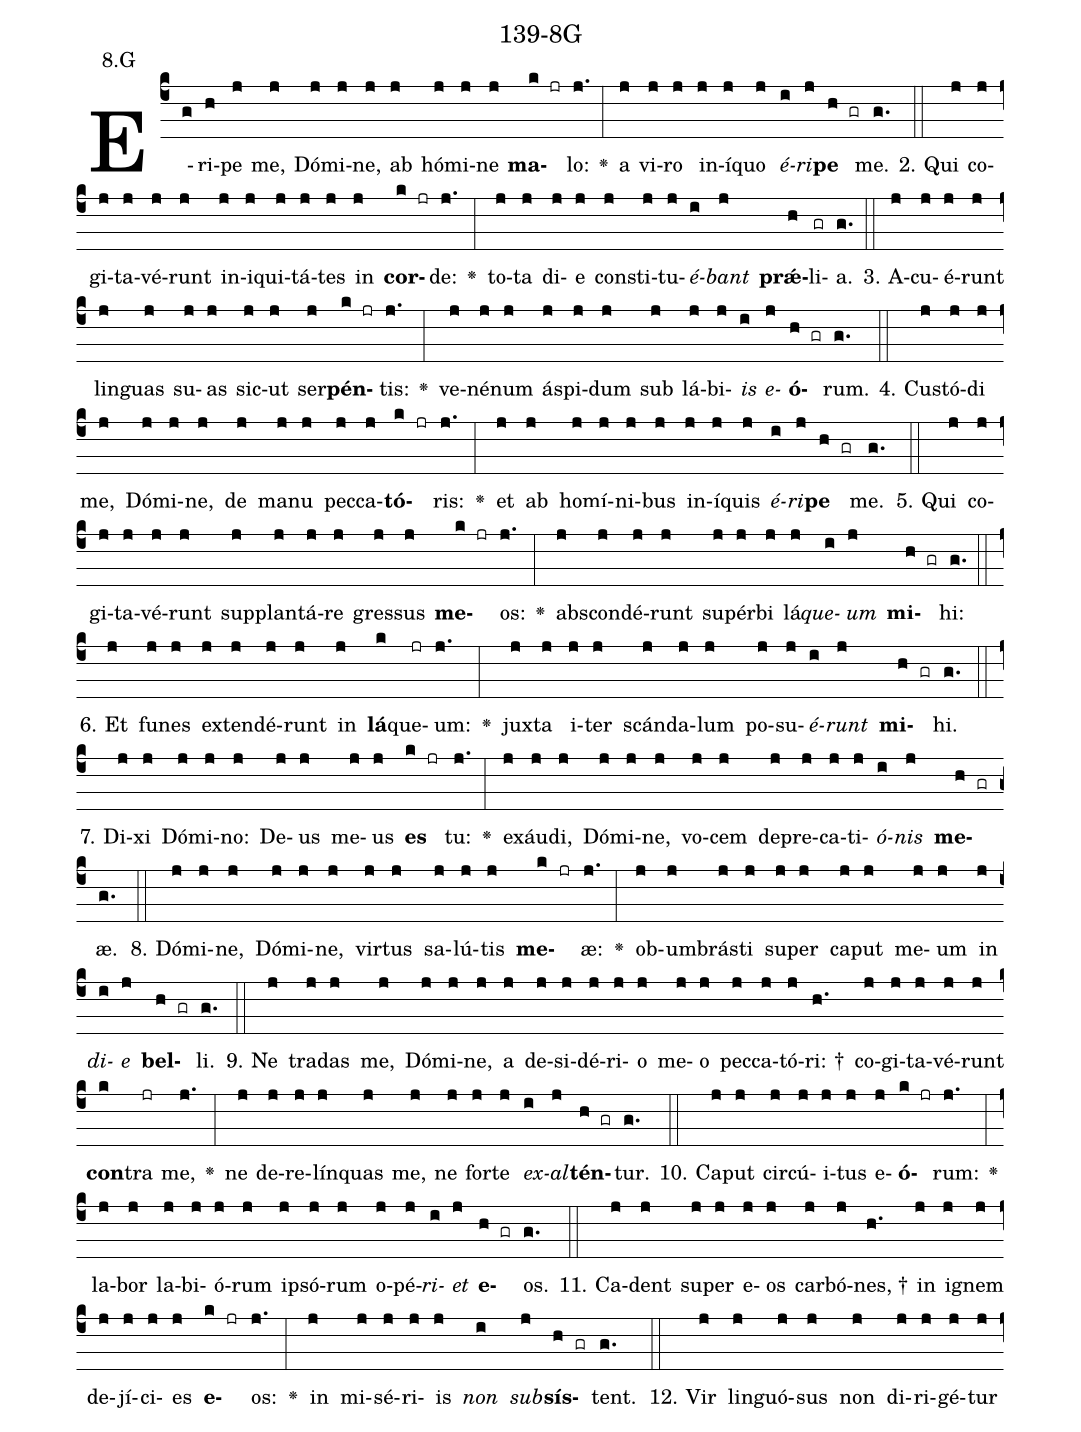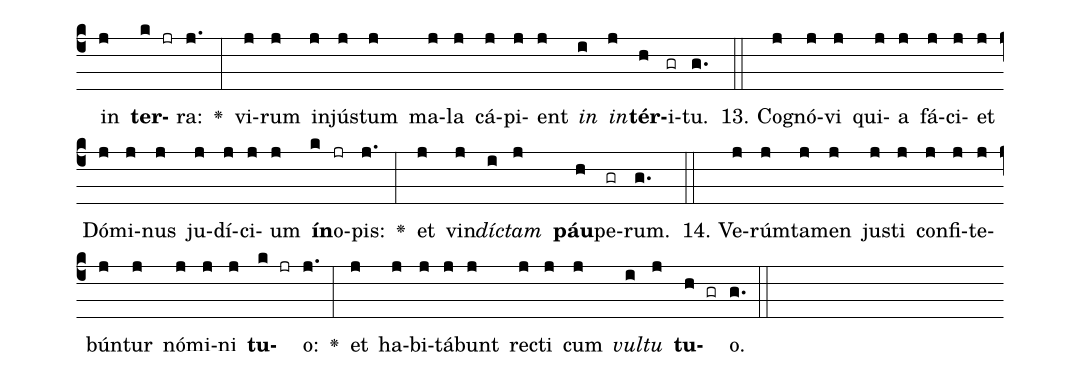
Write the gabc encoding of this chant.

name: 139-8G;
annotation: 8.G;
%%
(c4)E(g)ri(h)pe(j) me,(j) Dó(j)mi(j)ne,(j) ab(j) hó(j)mi(j)ne(j) <b>ma</b>(k jr)lo:(j.) <v>\greheightstar</v>(:) a(j) vi(j)ro(j) in(j)í(j)quo(j) <i>é</i>(i)<i>ri</i>(j)<b>pe</b>(h gr) me.(g.) (::)
2. Qui(j) co(j)gi(j)ta(j)vé(j)runt(j) in(j)i(j)qui(j)tá(j)tes(j) in(j) <b>cor</b>(k jr)de:(j.) <v>\greheightstar</v>(:) to(j)ta(j) di(j)e(j) con(j)sti(j)tu(j)<i>é</i>(i)<i>bant</i>(j) <b>prǽ</b>(h)li(gr)a.(g.) (::)
3. A(j)cu(j)é(j)runt(j) lin(j)guas(j) su(j)as(j) sic(j)ut(j) ser(j)<b>pén</b>(k jr)tis:(j.) <v>\greheightstar</v>(:) ve(j)né(j)num(j) ás(j)pi(j)dum(j) sub(j) lá(j)bi(j)<i>is</i>(i) <i>e</i>(j)<b>ó</b>(h gr)rum.(g.) (::)
4. Cus(j)tó(j)di(j) me,(j) Dó(j)mi(j)ne,(j) de(j) ma(j)nu(j) pec(j)ca(j)<b>tó</b>(k jr)ris:(j.) <v>\greheightstar</v>(:) et(j) ab(j) ho(j)mí(j)ni(j)bus(j) in(j)í(j)quis(j) <i>é</i>(i)<i>ri</i>(j)<b>pe</b>(h gr) me.(g.) (::)
5. Qui(j) co(j)gi(j)ta(j)vé(j)runt(j) sup(j)plan(j)tá(j)re(j) gres(j)sus(j) <b>me</b>(k jr)os:(j.) <v>\greheightstar</v>(:) abs(j)con(j)dé(j)runt(j) su(j)pér(j)bi(j) lá(j)<i>que</i>(i)<i>um</i>(j) <b>mi</b>(h gr)hi:(g.) (::)
6. Et(j) fu(j)nes(j) ex(j)ten(j)dé(j)runt(j) in(j) <b>lá</b>(k)que(jr)um:(j.) <v>\greheightstar</v>(:) jux(j)ta(j) i(j)ter(j) scán(j)da(j)lum(j) po(j)su(j)<i>é</i>(i)<i>runt</i>(j) <b>mi</b>(h gr)hi.(g.) (::)
7. Di(j)xi(j) Dó(j)mi(j)no:(j) De(j)us(j) me(j)us(j) <b>es</b>(k jr) tu:(j.) <v>\greheightstar</v>(:) ex(j)áu(j)di,(j) Dó(j)mi(j)ne,(j) vo(j)cem(j) de(j)pre(j)ca(j)ti(j)<i>ó</i>(i)<i>nis</i>(j) <b>me</b>(h gr)æ.(g.) (::)
8. Dó(j)mi(j)ne,(j) Dó(j)mi(j)ne,(j) vir(j)tus(j) sa(j)lú(j)tis(j) <b>me</b>(k jr)æ:(j.) <v>\greheightstar</v>(:) ob(j)um(j)brás(j)ti(j) su(j)per(j) ca(j)put(j) me(j)um(j) in(j) <i>di</i>(i)<i>e</i>(j) <b>bel</b>(h gr)li.(g.) (::)
9. Ne(j) tra(j)das(j) me,(j) Dó(j)mi(j)ne,(j) a(j) de(j)si(j)dé(j)ri(j)o(j) me(j)o(j) pec(j)ca(j)tó(j)ri: †(h.) co(j)gi(j)ta(j)vé(j)runt(j) <b>con</b>(k)tra(jr) me,(j.) <v>\greheightstar</v>(:) ne(j) de(j)re(j)lín(j)quas(j) me,(j) ne(j) for(j)te(j) <i>ex</i>(i)<i>al</i>(j)<b>tén</b>(h gr)tur.(g.) (::)
10. Ca(j)put(j) cir(j)cú(j)i(j)tus(j) e(j)<b>ó</b>(k jr)rum:(j.) <v>\greheightstar</v>(:) la(j)bor(j) la(j)bi(j)ó(j)rum(j) ip(j)só(j)rum(j) o(j)pé(j)<i>ri</i>(i)<i>et</i>(j) <b>e</b>(h gr)os.(g.) (::)
11. Ca(j)dent(j) su(j)per(j) e(j)os(j) car(j)bó(j)nes, †(h.) in(j) i(j)gnem(j) de(j)jí(j)ci(j)es(j) <b>e</b>(k jr)os:(j.) <v>\greheightstar</v>(:) in(j) mi(j)sé(j)ri(j)is(j) <i>non</i>(i) <i>sub</i>(j)<b>sís</b>(h gr)tent.(g.) (::)
12. Vir(j) lin(j)guó(j)sus(j) non(j) di(j)ri(j)gé(j)tur(j) in(j) <b>ter</b>(k jr)ra:(j.) <v>\greheightstar</v>(:) vi(j)rum(j) in(j)jús(j)tum(j) ma(j)la(j) cá(j)pi(j)ent(j) <i>in</i>(i) <i>in</i>(j)<b>tér</b>(h)i(gr)tu.(g.) (::)
13. Co(j)gnó(j)vi(j) qui(j)a(j) fá(j)ci(j)et(j) Dó(j)mi(j)nus(j) ju(j)dí(j)ci(j)um(j) <b>ín</b>(k)o(jr)pis:(j.) <v>\greheightstar</v>(:) et(j) vin(j)<i>díc</i>(i)<i>tam</i>(j) <b>páu</b>(h)pe(gr)rum.(g.) (::)
14. Ve(j)rúm(j)ta(j)men(j) jus(j)ti(j) con(j)fi(j)te(j)bún(j)tur(j) nó(j)mi(j)ni(j) <b>tu</b>(k jr)o:(j.) <v>\greheightstar</v>(:) et(j) ha(j)bi(j)tá(j)bunt(j) rec(j)ti(j) cum(j) <i>vul</i>(i)<i>tu</i>(j) <b>tu</b>(h gr)o.(g.) (::)
